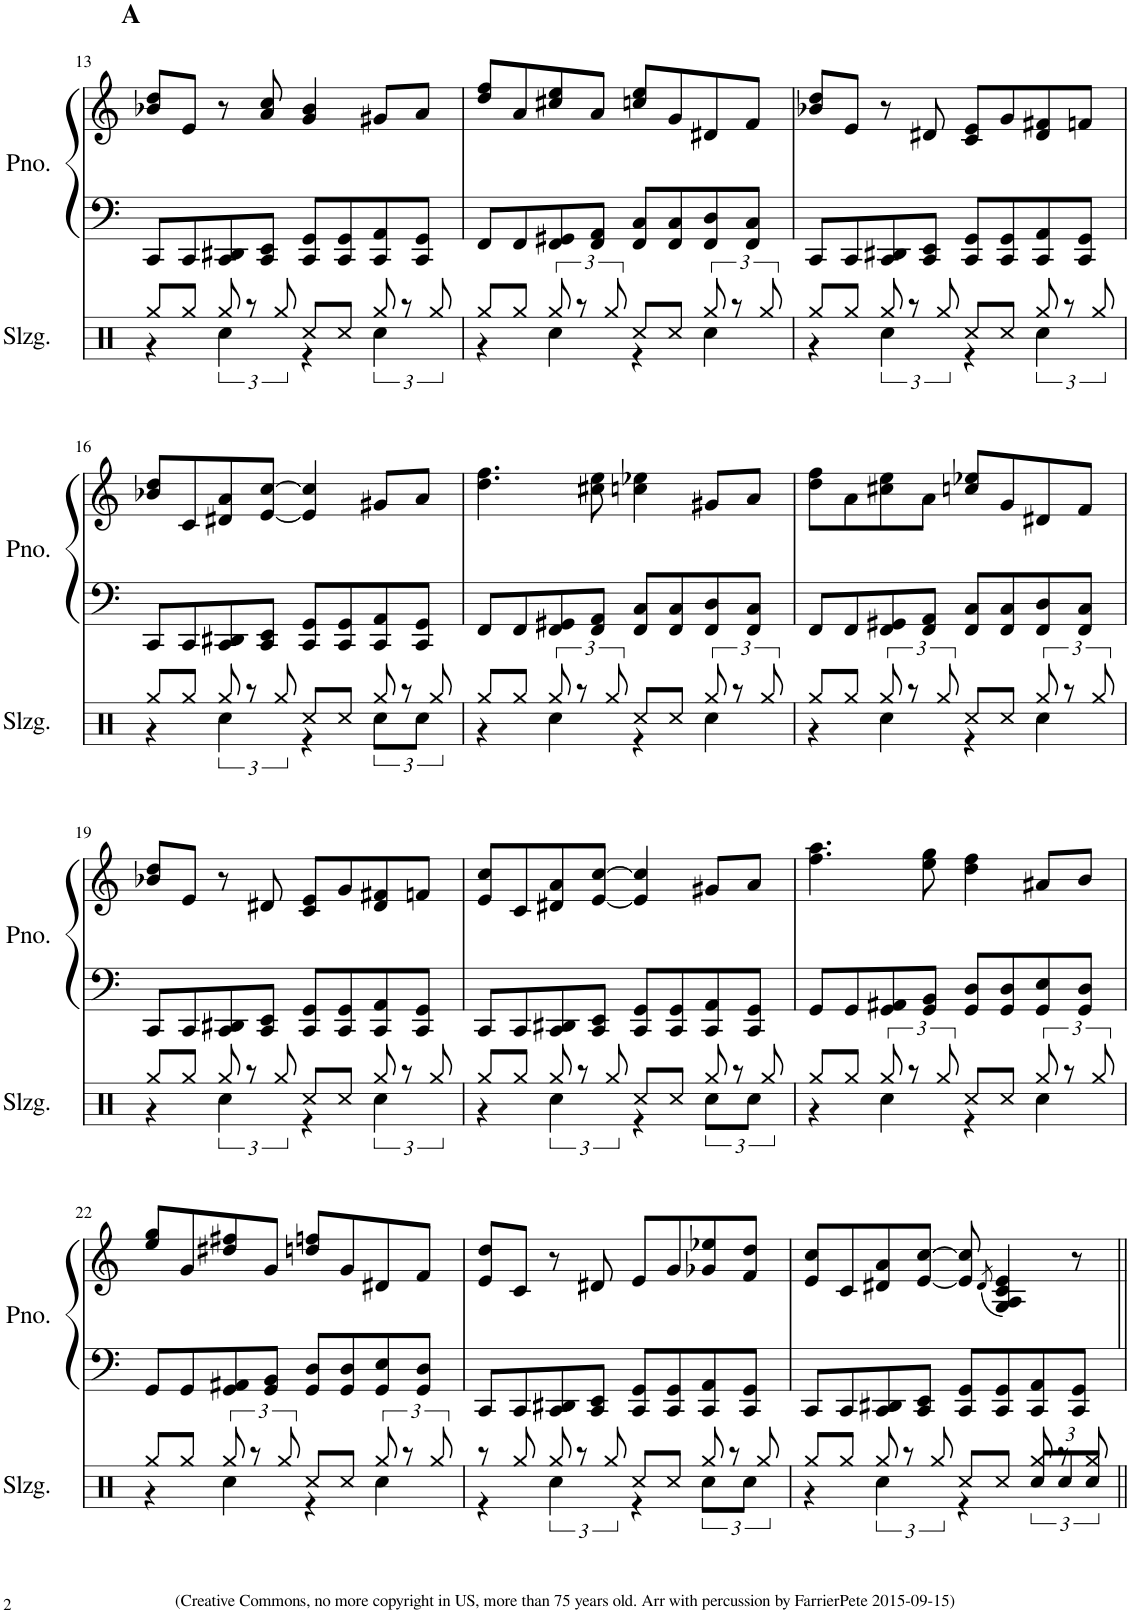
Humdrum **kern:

**kern	**kern	**kern
*part2	*part1	*part1
*staff3	*staff2	*staff1
*I"Schlagzeug	*I"Klavier	*
*I'Slzg.	*	*
!!LO:PB:g=z
*clefX	*clefF4	*clefG2
*k[]	*k[]	*k[]
*M2/2	*M2/2	*M2/2
*met(c|)	*met(c|)	*met(c|)
=13	=13	=13
*^	*	*
!	!	!	!LO:TX:a:B:t=A
8Rgg/L	4r	8CC/L	8b-X/ 8dd/L
8Rgg/J	.	8CC/	8e/J
12Rgg/	4Rcc\	8CC/ 8DD#X/	8r
12r	.	.	.
.	.	8CC/ 8EE/J	8a/ 8cc/
12Rgg/	.	.	.
8Rcc/L	4r	8CC/ 8GG/L	4g/ 4b-/
8Rcc/J	.	8CC/ 8GG/	.
12Rgg/	4Rcc\	8CC/ 8AA/	8g#X/L
12r	.	.	.
.	.	8CC/ 8GG/J	8a/J
12Rgg/	.	.	.
=14	=14	=14	=14
8Rgg/L	4r	8FF/L	8dd/ 8ff/L
8Rgg/J	.	8FF/	8a/
12Rgg/	4Rcc\	8FF/ 8GG#X/	8cc#X/ 8ee/
12r	.	.	.
.	.	8FF/ 8AA/J	8a/J
12Rgg/	.	.	.
8Rcc/L	4r	8FF/ 8C/L	8ccn/ 8ee/L
8Rcc/J	.	8FF/ 8C/	8g/
12Rgg/	4Rcc\	8FF/ 8D/	8d#X/
12r	.	.	.
.	.	8FF/ 8C/J	8f/J
12Rgg/	.	.	.
=15	=15	=15	=15
8Rgg/L	4r	8CC/L	8b-X/ 8dd/L
8Rgg/J	.	8CC/	8e/J
12Rgg/	4Rcc\	8CC/ 8DD#X/	8r
12r	.	.	.
.	.	8CC/ 8EE/J	8d#X/
12Rgg/	.	.	.
8Rcc/L	4r	8CC/ 8GG/L	8c/ 8e/L
8Rcc/J	.	8CC/ 8GG/	8g/
12Rgg/	4Rcc\	8CC/ 8AA/	8d#/ 8f#X/
12r	.	.	.
.	.	8CC/ 8GG/J	8fn/J
12Rgg/	.	.	.
!!LO:LB:g=z
=16	=16	=16	=16
8Rgg/L	4r	8CC/L	8b-X/ 8dd/L
8Rgg/J	.	8CC/	8c/
12Rgg/	4Rcc\	8CC/ 8DD#X/	8d#X/ 8a/
12r	.	.	.
.	.	8CC/ 8EE/J	[8e/ [8cc/J
12Rgg/	.	.	.
8Rcc/L	4r	8CC/ 8GG/L	4e/] 4cc/]
8Rcc/J	.	8CC/ 8GG/	.
12Rgg/	8Rcc\L	8CC/ 8AA/	8g#X/L
12r	.	.	.
.	8Rcc\J	8CC/ 8GG/J	8a/J
12Rgg/	.	.	.
=17	=17	=17	=17
8Rgg/L	4r	8FF/L	4.dd\ 4.ff\
8Rgg/J	.	8FF/	.
12Rgg/	4Rcc\	8FF/ 8GG#X/	.
12r	.	.	.
.	.	8FF/ 8AA/J	8cc#X\ 8ee\
12Rgg/	.	.	.
8Rcc/L	4r	8FF/ 8C/L	4ccn\ 4ee-X\
8Rcc/J	.	8FF/ 8C/	.
12Rgg/	4Rcc\	8FF/ 8D/	8g#X/L
12r	.	.	.
.	.	8FF/ 8C/J	8a/J
12Rgg/	.	.	.
=18	=18	=18	=18
8Rgg/L	4r	8FF/L	8dd\ 8ff\L
8Rgg/J	.	8FF/	8a\
12Rgg/	4Rcc\	8FF/ 8GG#X/	8cc#X\ 8ee\
12r	.	.	.
.	.	8FF/ 8AA/J	8a\J
12Rgg/	.	.	.
8Rcc/L	4r	8FF/ 8C/L	8ccn/ 8ee-X/L
8Rcc/J	.	8FF/ 8C/	8g/
12Rgg/	4Rcc\	8FF/ 8D/	8d#X/
12r	.	.	.
.	.	8FF/ 8C/J	8f/J
12Rgg/	.	.	.
!!LO:LB:g=z
=19	=19	=19	=19
8Rgg/L	4r	8CC/L	8b-X/ 8dd/L
8Rgg/J	.	8CC/	8e/J
12Rgg/	4Rcc\	8CC/ 8DD#X/	8r
12r	.	.	.
.	.	8CC/ 8EE/J	8d#X/
12Rgg/	.	.	.
8Rcc/L	4r	8CC/ 8GG/L	8c/ 8e/L
8Rcc/J	.	8CC/ 8GG/	8g/
12Rgg/	4Rcc\	8CC/ 8AA/	8d#/ 8f#X/
12r	.	.	.
.	.	8CC/ 8GG/J	8fn/J
12Rgg/	.	.	.
=20	=20	=20	=20
8Rgg/L	4r	8CC/L	8e/ 8cc/L
8Rgg/J	.	8CC/	8c/
12Rgg/	4Rcc\	8CC/ 8DD#X/	8d#X/ 8a/
12r	.	.	.
.	.	8CC/ 8EE/J	[8e/ [8cc/J
12Rgg/	.	.	.
8Rcc/L	4r	8CC/ 8GG/L	4e/] 4cc/]
8Rcc/J	.	8CC/ 8GG/	.
12Rgg/	8Rcc\L	8CC/ 8AA/	8g#X/L
12r	.	.	.
.	8Rcc\J	8CC/ 8GG/J	8a/J
12Rgg/	.	.	.
=21	=21	=21	=21
8Rgg/L	4r	8GG/L	4.ff\ 4.aa\
8Rgg/J	.	8GG/	.
12Rgg/	4Rcc\	8GG/ 8AA#X/	.
12r	.	.	.
.	.	8GG/ 8BB/J	8ee\ 8gg\
12Rgg/	.	.	.
8Rcc/L	4r	8GG/ 8D/L	4dd\ 4ff\
8Rcc/J	.	8GG/ 8D/	.
12Rgg/	4Rcc\	8GG/ 8E/	8a#X/L
12r	.	.	.
.	.	8GG/ 8D/J	8b/J
12Rgg/	.	.	.
!!LO:LB:g=z
=22	=22	=22	=22
8Rgg/L	4r	8GG/L	8ee/ 8gg/L
8Rgg/J	.	8GG/	8g/
12Rgg/	4Rcc\	8GG/ 8AA#X/	8dd#X/ 8ff#X/
12r	.	.	.
.	.	8GG/ 8BB/J	8g/J
12Rgg/	.	.	.
8Rcc/L	4r	8GG/ 8D/L	8ddn/ 8ffn/L
8Rcc/J	.	8GG/ 8D/	8g/
12Rgg/	4Rcc\	8GG/ 8E/	8d#X/
12r	.	.	.
.	.	8GG/ 8D/J	8f/J
12Rgg/	.	.	.
=23	=23	=23	=23
8r	4r	8CC/L	8e/ 8dd/L
8Rgg/	.	8CC/	8c/J
12Rgg/	4Rcc\	8CC/ 8DD#X/	8r
12r	.	.	.
.	.	8CC/ 8EE/J	8d#X/
12Rgg/	.	.	.
8Rcc/L	4r	8CC/ 8GG/L	8e/L
8Rcc/J	.	8CC/ 8GG/	8g/
12Rgg/	8Rcc\L	8CC/ 8AA/	8g-X/ 8ee-X/
12r	.	.	.
.	8Rcc\J	8CC/ 8GG/J	8f/ 8dd/J
12Rgg/	.	.	.
=24	=24	=24	=24
8Rgg/L	4r	8CC/L	8e/ 8cc/L
8Rgg/J	.	8CC/	8c/
12Rgg/	4Rcc\	8CC/ 8DD#X/	8d#X/ 8a/
12r	.	.	.
.	.	8CC/ 8EE/J	[8e/ [8cc/J
12Rgg/	.	.	.
8Rcc/L	4r	8CC/ 8GG/L	8e/] 8cc/]
.	.	.	(8qd#/
8Rcc/J	.	8CC/ 8GG/	4G/ 4A/ 4c/ 4e/)
*	*Xbrackettup	*	*
12Rgg/	12Rcc/L	8CC/ 8AA/	.
12r	12Rcc/	.	.
.	.	8CC/ 8GG/J	8r
12Rgg/	12Rcc/J	.	.
*v	*v	*	*
=||	=||	=||
*-	*-	*-
